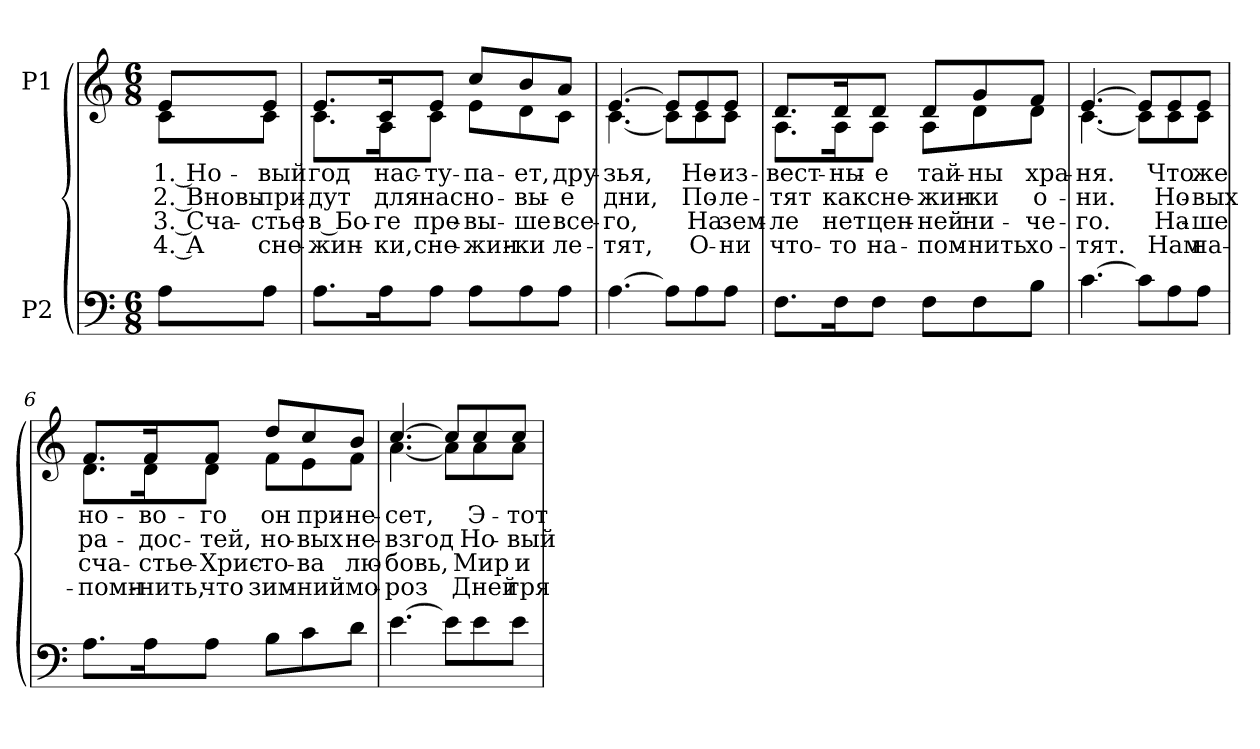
**kern	**kern	**text	**text	**text	**text
*part2	*part1	*part1	*part1	*part1	*part1
*staff2	*staff1	*staff1	*staff1	*staff1	*staff1
*I"P2	*I"P1	*	*	*	*
!!LO:PB:g=z
*clefF4	*clefG2	*	*	*	*
*k[]	*k[]	*	*	*	*
*a:	*a:	*	*	*	*
*M6/8	*M6/8	*	*	*	*
=1	=1	=1	=1	=1	=1
!	!	!LO:LY:b:color=#000000	!LO:LY:b:color=#000000	!LO:LY:b:color=#000000	!LO:LY:b:color=#000000
*	*^	*	*	*	*
8Ai\L	8ei/L	8ci\L	1. Но-	2. Вновь	3. Сча-	4. А
!	!	!	!LO:LY:b:color=#000000	!LO:LY:b:color=#000000	!LO:LY:b:color=#000000	!LO:LY:b:color=#000000
8Ai\J	8ei/J	8ci\J	-вый	при-	-стье	сне-
=2	=2	=2	=2	=2	=2	=2
!	!	!	!LO:LY:b:color=#000000	!LO:LY:b:color=#000000	!LO:LY:b:color=#000000	!LO:LY:b:color=#000000
8.Ai\L	8.ei/L	8.ci\L	год	-дут	в Бо-	-жин-
!	!	!	!LO:LY:b:color=#000000	!LO:LY:b:color=#000000	!LO:LY:b:color=#000000	!LO:LY:b:color=#000000
16Ai\K	16ci/K	16Ai\K	нас-	для	-ге	-ки,
!	!	!	!LO:LY:b:color=#000000	!LO:LY:b:color=#000000	!LO:LY:b:color=#000000	!LO:LY:b:color=#000000
8Ai\J	8ei/J	8ci\J	-ту-	нас	пре-	сне-
!	!	!	!LO:LY:b:color=#000000	!LO:LY:b:color=#000000	!LO:LY:b:color=#000000	!LO:LY:b:color=#000000
8Ai\L	8cci/L	8ei\L	-па-	но-	-вы-	-жин-
!	!	!	!LO:LY:b:color=#000000	!LO:LY:b:color=#000000	!LO:LY:b:color=#000000	!LO:LY:b:color=#000000
8Ai\	8bi/	8di\	-ет,	-вы-	-ше	-ки
!	!	!	!LO:LY:b:color=#000000	!LO:LY:b:color=#000000	!LO:LY:b:color=#000000	!LO:LY:b:color=#000000
8Ai\J	8ai/J	8ci\J	дру-	-е	все-	ле-
=3	=3	=3	=3	=3	=3	=3
!	!	!	!LO:LY:b:color=#000000	!LO:LY:b:color=#000000	!LO:LY:b:color=#000000	!LO:LY:b:color=#000000
[>4.Ai\	[>4.ei/	[<4.ci\	-зья,	дни,	-го,	-тят,
8Ai\L]	8ei/L]	8ci\L]	.	.	.	.
!	!	!	!LO:LY:b:color=#000000	!LO:LY:b:color=#000000	!LO:LY:b:color=#000000	!LO:LY:b:color=#000000
8Ai\	8ei/	8ci\	Не-	По-	На	О-
!	!	!	!LO:LY:b:color=#000000	!LO:LY:b:color=#000000	!LO:LY:b:color=#000000	!LO:LY:b:color=#000000
8Ai\J	8ei/J	8ci\J	-из-	-ле-	зем-	-ни
=4	=4	=4	=4	=4	=4	=4
!	!	!	!LO:LY:b:color=#000000	!LO:LY:b:color=#000000	!LO:LY:b:color=#000000	!LO:LY:b:color=#000000
8.Fi\L	8.di/L	8.Ai\L	-вест-	-тят	-ле	что-
!	!	!	!LO:LY:b:color=#000000	!LO:LY:b:color=#000000	!LO:LY:b:color=#000000	!LO:LY:b:color=#000000
16Fi\K	16di/K	16Ai\K	-ны-	как	нет	-то
!	!	!	!LO:LY:b:color=#000000	!LO:LY:b:color=#000000	!LO:LY:b:color=#000000	!LO:LY:b:color=#000000
8Fi\J	8di/J	8Ai\J	-е	сне-	цен-	на-
!	!	!	!LO:LY:b:color=#000000	!LO:LY:b:color=#000000	!LO:LY:b:color=#000000	!LO:LY:b:color=#000000
8Fi\L	8di/L	8Ai\L	тай-	-жин-	-ней	-пом-
!	!	!	!LO:LY:b:color=#000000	!LO:LY:b:color=#000000	!LO:LY:b:color=#000000	!LO:LY:b:color=#000000
8Fi\	8gi/	8di\	-ны	-ки	ни-	-нить
!	!	!	!LO:LY:b:color=#000000	!LO:LY:b:color=#000000	!LO:LY:b:color=#000000	!LO:LY:b:color=#000000
8Bi\J	8fi/J	8di\J	хра-	о-	-че-	хо-
!!LO:LB:g=z	!!
=5	=5	=5	=5	=5	=5	=5
!	!	!	!LO:LY:b:color=#000000	!LO:LY:b:color=#000000	!LO:LY:b:color=#000000	!LO:LY:b:color=#000000
[>4.ci\	[>4.ei/	[<4.ci\	-ня.	-ни.	-го.	-тят.
8ci\L]	8ei/L]	8ci\L]	.	.	.	.
!	!	!	!LO:LY:b:color=#000000	!LO:LY:b:color=#000000	!LO:LY:b:color=#000000	!LO:LY:b:color=#000000
8Ai\	8ei/	8ci\	Что	Но-	На-	Нам
!	!	!	!LO:LY:b:color=#000000	!LO:LY:b:color=#000000	!LO:LY:b:color=#000000	!LO:LY:b:color=#000000
8Ai\J	8ei/J	8ci\J	же	-вых	-ше	на-
=6	=6	=6	=6	=6	=6	=6
!	!	!	!LO:LY:b:color=#000000	!LO:LY:b:color=#000000	!LO:LY:b:color=#000000	!LO:LY:b:color=#000000
8.Ai\L	8.fi/L	8.di\L	но-	ра-	сча-	-помн-
!	!	!	!LO:LY:b:color=#000000	!LO:LY:b:color=#000000	!LO:LY:b:color=#000000	!LO:LY:b:color=#000000
16Ai\K	16fi/K	16di\K	-во-	-дос-	-стье-	-нить,
!	!	!	!LO:LY:b:color=#000000	!LO:LY:b:color=#000000	!LO:LY:b:color=#000000	!LO:LY:b:color=#000000
8Ai\J	8fi/J	8di\J	-го	-тей,	-Хрис-	что
!	!	!	!LO:LY:b:color=#000000	!LO:LY:b:color=#000000	!LO:LY:b:color=#000000	!LO:LY:b:color=#000000
8Bi\L	8ddi/L	8fi\L	он	но-	-то-	зим-
!	!	!	!LO:LY:b:color=#000000	!LO:LY:b:color=#000000	!LO:LY:b:color=#000000	!LO:LY:b:color=#000000
8ci\	8cci/	8ei\	при-	-вых	-ва	-ний
!	!	!	!LO:LY:b:color=#000000	!LO:LY:b:color=#000000	!LO:LY:b:color=#000000	!LO:LY:b:color=#000000
8di\J	8bi/J	8fi\J	-не-	не-	лю-	мо-
=7	=7	=7	=7	=7	=7	=7
!	!	!	!LO:LY:b:color=#000000	!LO:LY:b:color=#000000	!LO:LY:b:color=#000000	!LO:LY:b:color=#000000
[>4.ei\	[>4.cci/	[<4.ai\	-сет,	-взгод	-бовь,	-роз
8ei\L]	8cci/L]	8ai\L]	.	.	.	.
!	!	!	!LO:LY:b:color=#000000	!LO:LY:b:color=#000000	!LO:LY:b:color=#000000	!LO:LY:b:color=#000000
8ei\	8cci/	8ai\	Э-	Но-	Мир	Дней
!	!	!	!LO:LY:b:color=#000000	!LO:LY:b:color=#000000	!LO:LY:b:color=#000000	!LO:LY:b:color=#000000
8ei\J	8cci/J	8ai\J	-тот	-вый	и	гря-
*	*v	*v	*	*	*	*
=	=	=	=	=	=
*-	*-	*-	*-	*-	*-
